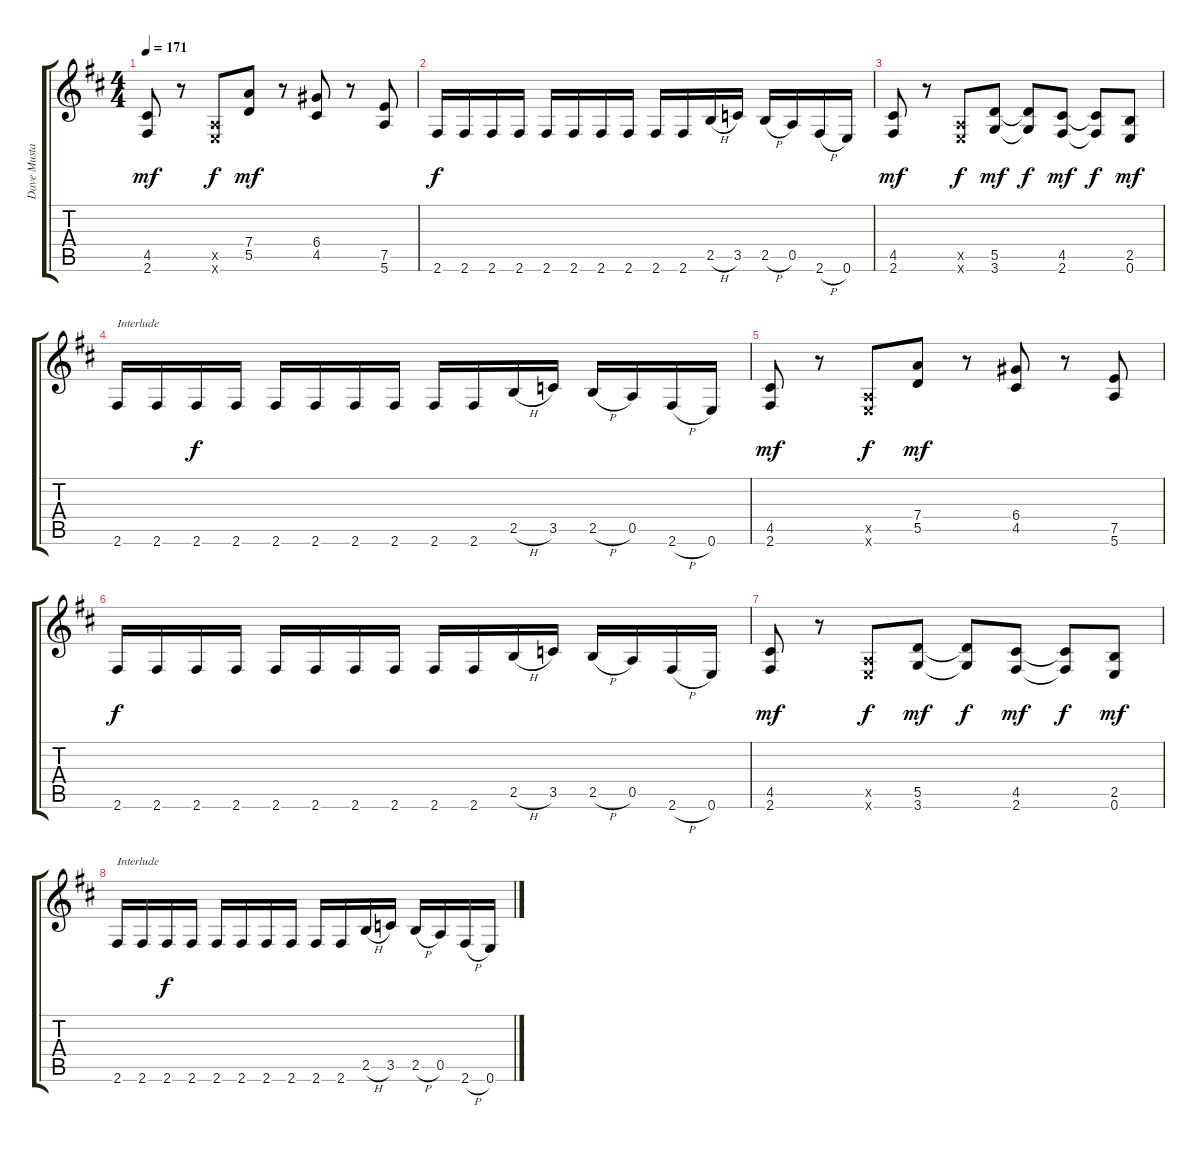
\track ("Dave Mustaine" "Dave Musta") {instrument distortionguitar}
\staff {score tabs}
\tuning (E4 B3 G3 D3 A2 E2) {hide}
\ts (4 4)
\tempo 171
\clef g2
\ks d
(4.5 2.6).8{dy mf} r.8 (0.5{x} 0.6{x}).8{dy f} (7.4 5.5).8{dy mf} r.8 (6.4 4.5).8 r.8 (7.5 5.6).8 |
2.6.16{dy f} 2.6.16 2.6.16 2.6.16 2.6.16 2.6.16 2.6.16 2.6.16 2.6.16 2.6.16 2.5{h}.16 3.5.16 2.5{h}.16 0.5.16 2.6{h}.16 0.6.16 |
(4.5 2.6).8{dy mf} r.8 (0.5{x} 0.6{x}).8{dy f} (5.5 3.6).8{dy mf} (5.5{t} 3.6{t}).8{dy f} (4.5 2.6).8{dy mf} (4.5{t} 2.6{t}).8{dy f} (2.5 0.6).8{dy mf} |
2.6.16{txt "Interlude"} 2.6.16 2.6.16{dy f} 2.6.16 2.6.16 2.6.16 2.6.16 2.6.16 2.6.16 2.6.16 2.5{h}.16 3.5.16 2.5{h}.16 0.5.16 2.6{h}.16 0.6.16 |
(4.5 2.6).8{dy mf} r.8 (0.5{x} 0.6{x}).8{dy f} (7.4 5.5).8{dy mf} r.8 (6.4 4.5).8 r.8 (7.5 5.6).8 |
2.6.16{dy f} 2.6.16 2.6.16 2.6.16 2.6.16 2.6.16 2.6.16 2.6.16 2.6.16 2.6.16 2.5{h}.16 3.5.16 2.5{h}.16 0.5.16 2.6{h}.16 0.6.16 |
(4.5 2.6).8{dy mf} r.8 (0.5{x} 0.6{x}).8{dy f} (5.5 3.6).8{dy mf} (5.5{t} 3.6{t}).8{dy f} (4.5 2.6).8{dy mf} (4.5{t} 2.6{t}).8{dy f} (2.5 0.6).8{dy mf} |
2.6.16{txt "Interlude"} 2.6.16 2.6.16{dy f} 2.6.16 2.6.16 2.6.16 2.6.16 2.6.16 2.6.16 2.6.16 2.5{h}.16 3.5.16 2.5{h}.16 0.5.16 2.6{h}.16 0.6.16
